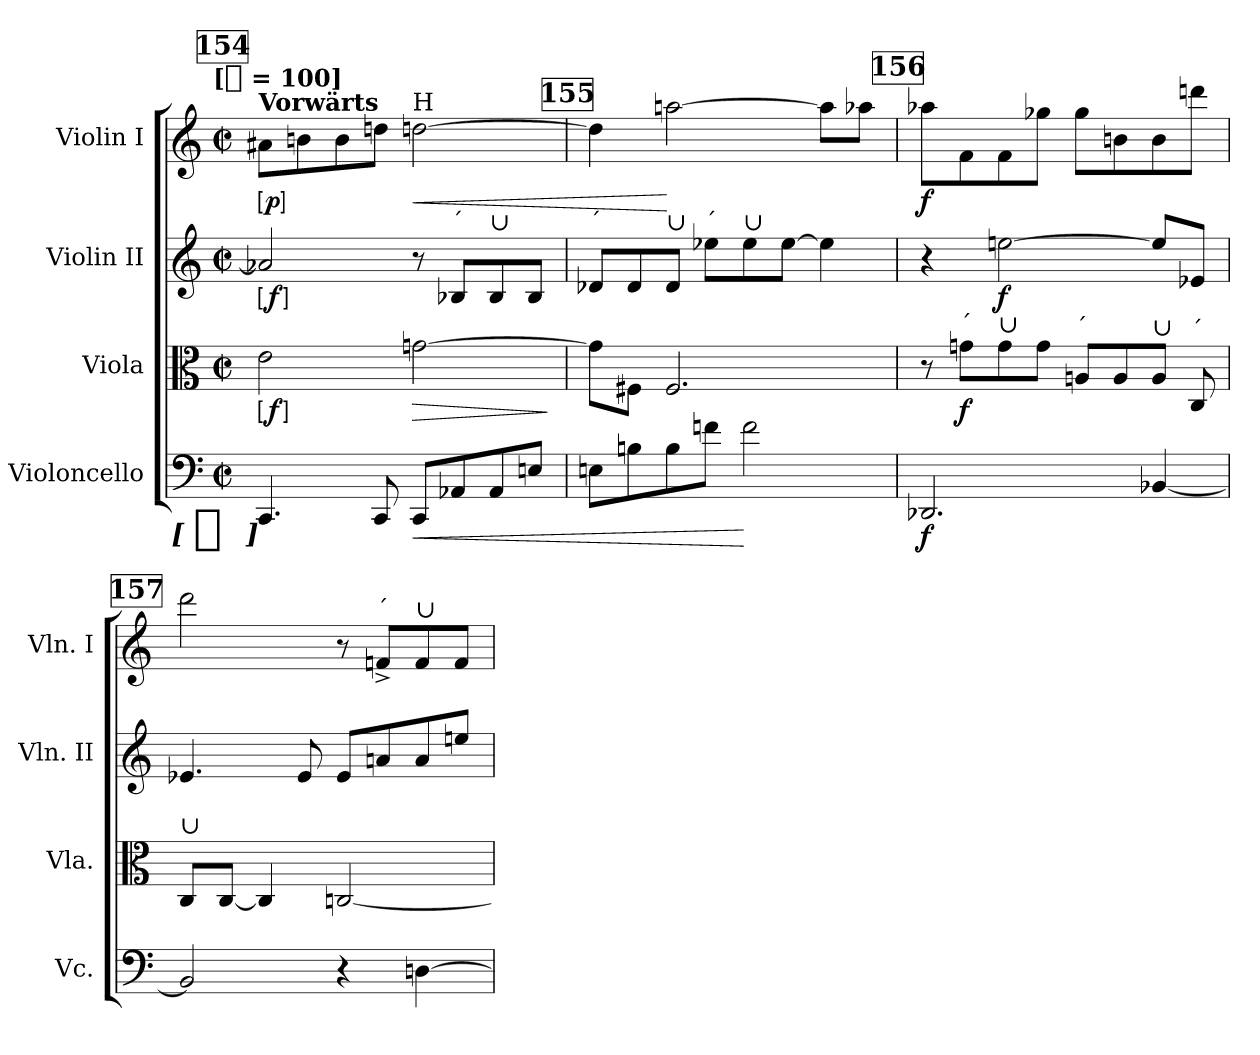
**kern	**dynam	**kern	**dynam	**kern	**dynam	**kern	**dynam
*part4	*part4	*part3	*part3	*part2	*part2	*part1	*part1
*staff4	*staff4	*staff3	*staff3	*staff2	*staff2	*staff1	*staff1
*I"Violoncello	*	*I"Viola	*	*I"Violin II	*	*I"Violin I	*
*I'Vc.	*	*I'Vla.	*	*I'Vln. II	*	*I'Vln. I	*
*clefF4	*	*clefC3	*	*clefG2	*	*clefG2	*
*k[]	*	*k[]	*	*k[]	*	*k[]	*
*C:	*	*C:	*	*C:	*	*C:	*
!!LO:TX:omd:t=[[half] = 100]
*M4/4	*	*M4/4	*	*M4/4	*	*M4/4	*
*met(c|)	*	*met(c|)	*	*met(c|)	*	*met(c|)	*
*MM200	*	*MM200	*	*MM200	*	*MM200	*
!!LO:REH:place=s1:t=154
=154	=154	=154	=154	=154	=154	=154	=154
!	!	!	!	!	!	!LO:TX:a:B:t=Vorwärts	!
!	!LO:DY:rj:t=[ %s ]	!	!LO:DY:ed=brack	!	!LO:DY:ed=brack	!	!LO:DY:ed=brack
4.CC	p	2e	f	2a-X]	f	8a#XL	p
.	.	.	.	.	.	8bn	.
.	.	.	.	.	.	8b	.
8CC	.	.	.	.	.	8ddnJ	.
!	!	!	!	!	!	!LO:TX:a:t=H	!
!	!LO:HP:b	!	!LO:HP:b	!	!	!	!LO:HP:b
8CCL	<	[2gn	>	8r	.	[2ddn	<
!	!	!	!	!LO:TX:a:t=´	!	!	!
8AA-X	.	.	.	8B-XL	.	.	.
!	!	!	!	!LO:TX:a:t=∪	!	!	!
8AA-	.	.	.	8B-	.	.	.
8EnJ	.	.	.	8B-J	.	.	.
.	.	.	]	.	.	.	.
!!LO:REH:place=s1:t=155
=155	=155	=155	=155	=155	=155	=155	=155
!	!	!	!	!LO:TX:a:t=´	!	!	!
8EnL	.	8gL]	.	8d-XL	.	4dd]	.
8Bn	.	8F#XJ	.	8d-	.	.	.
!	!	!	!	!LO:TX:a:t=∪	!	!	!
8B	.	2.F#	.	8d-J	.	[2aan	[
!	!	!	!	!LO:TX:a:t=´	!	!	!
8fnJ	.	.	.	8ee-XL	.	.	.
!	!	!	!	!LO:TX:a:t=∪	!	!	!
2f	[	.	.	8ee-	.	.	.
.	.	.	.	[8ee-J	.	.	.
.	.	.	.	4ee-]	.	8aaL]	.
.	.	.	.	.	.	8aa-XJ	.
!!LO:REH:place=s1:t=156
=156	=156	=156	=156	=156	=156	=156	=156
2.DD-X	f	8r	.	4r	.	8aa-XL	f
!	!	!LO:TX:a:t=´	!	!	!	!	!
.	.	8gnL	f	.	.	8f	.
!	!	!LO:TX:a:t=∪	!	!	!	!	!
.	.	8g	.	[2een	f	8f	.
.	.	8gJ	.	.	.	8gg-XJ	.
!	!	!LO:TX:a:t=´	!	!	!	!	!
.	.	8AnL	.	.	.	8gg-L	.
.	.	8A	.	.	.	8bn	.
!	!	!LO:TX:a:t=∪	!	!	!	!	!
[4BB-X	.	8AJ	.	8eeL]	.	8b	.
!	!	!LO:TX:a:t=´	!	!	!	!	!
.	.	8C	.	8e-XJ	.	8dddnJ	.
!!LO:REH:place=s1:t=157
=157	=157	=157	=157	=157	=157	=157	=157
!	!	!LO:TX:a:t=∪	!	!	!	!	!
2BB-]	.	8CL	.	4.e-X	.	2ddd	.
.	.	[8CJ	.	.	.	.	.
.	.	4C]	.	.	.	.	.
.	.	.	.	8e-	.	.	.
4r	.	[2Cn	.	8e-L	.	8r	.
!	!	!	!	!	!	!LO:TX:a:t=´	!
.	.	.	.	8an	.	8fn^>L	.
!	!	!	!	!	!	!LO:TX:a:t=∪	!
[4Dn	.	.	.	8a	.	8f	.
.	.	.	.	8eenJ	.	8fJ	.
=	=	=	=	=	=	=	=
*-	*-	*-	*-	*-	*-	*-	*-
